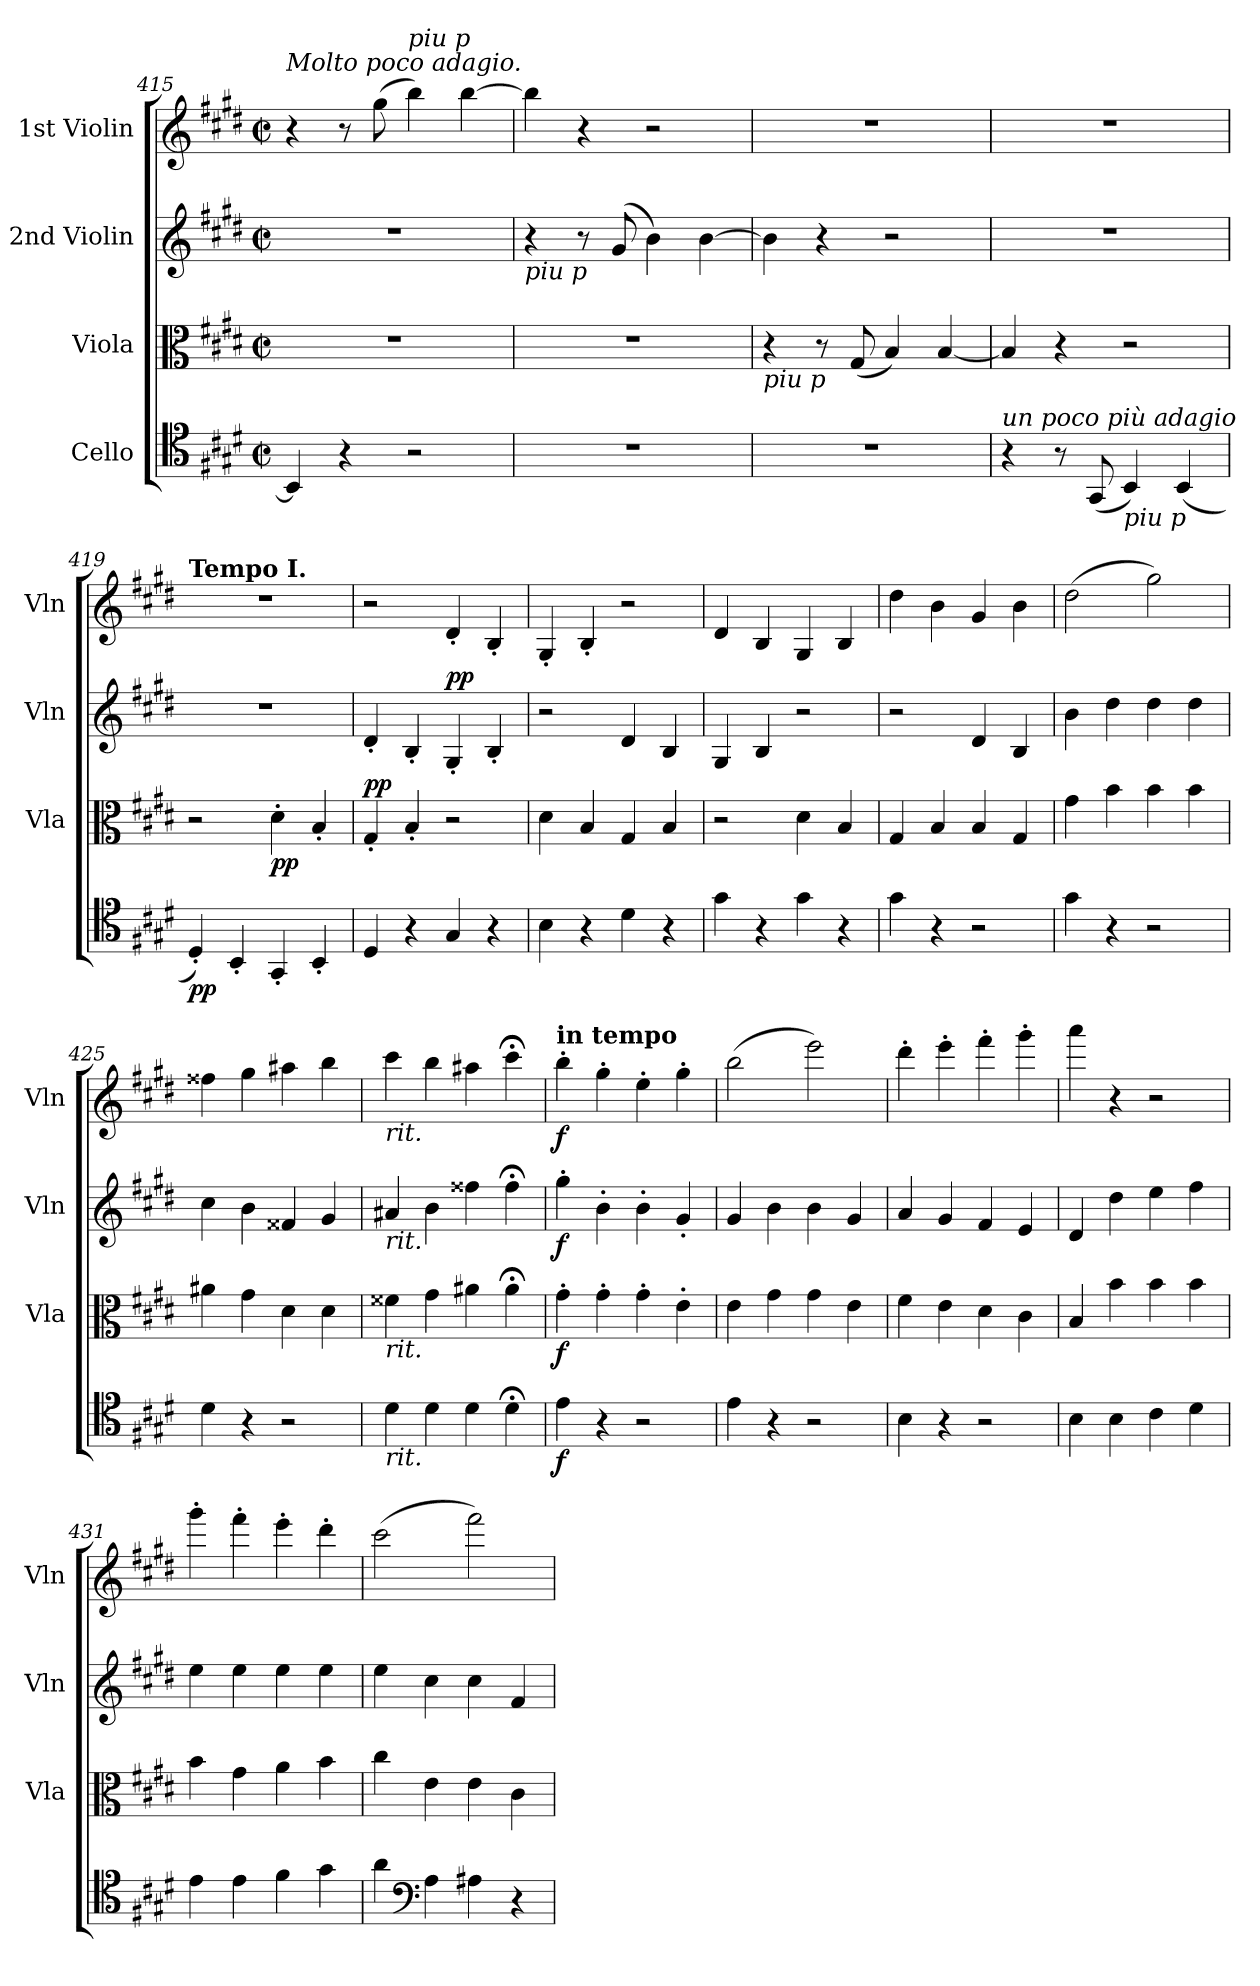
**kern	**dynam	**kern	**dynam	**kern	**dynam	**kern	**dynam
*part4	*part4	*part3	*part3	*part2	*part2	*part1	*part1
*staff4	*staff4	*staff3	*staff3	*staff2	*staff2	*staff1	*staff1
*I"Cello	*	*I"Viola	*	*I"2nd Violin	*	*I"1st Violin	*
*	*	*I'Vla	*	*I'Vln	*	*I'Vln	*
*clefC4	*	*clefC3	*	*clefG2	*	*clefG2	*
*k[f#c#g#d#]	*	*k[f#c#g#d#]	*	*k[f#c#g#d#]	*	*k[f#c#g#d#]	*
*E:	*	*E:	*	*E:	*	*E:	*
*M2/2	*	*M2/2	*	*M2/2	*	*M2/2	*
*met(c|)	*	*met(c|)	*	*met(c|)	*	*met(c|)	*
=415	=415	=415	=415	=415	=415	=415	=415
!	!	!	!	!	!	!LO:TX:a:i:t=Molto poco adagio.	!
4BB]	.	1r	.	1r	.	4r	.
4r	.	.	.	.	.	8r	.
.	.	.	.	.	.	(8gg#	.
!	!	!	!	!	!	!LO:TX:a:i:t=piu p	!
2r	.	.	.	.	.	4bb)	.
.	.	.	.	.	.	[4bb	.
=416	=416	=416	=416	=416	=416	=416	=416
!	!	!	!	!LO:TX:b:i:t=piu p	!	!	!
1r	.	1r	.	4r	.	4bb]	.
.	.	.	.	8r	.	4r	.
.	.	.	.	(8g#	.	.	.
.	.	.	.	4b)	.	2r	.
.	.	.	.	[4b	.	.	.
=417	=417	=417	=417	=417	=417	=417	=417
!	!	!LO:TX:b:i:t=piu p	!	!	!	!	!
1r	.	4r	.	4b]	.	1r	.
.	.	8r	.	4r	.	.	.
.	.	(8G#	.	.	.	.	.
.	.	4B)	.	2r	.	.	.
.	.	[4B	.	.	.	.	.
=418	=418	=418	=418	=418	=418	=418	=418
!LO:TX:a:i:t=un poco più adagio	!	!	!	!	!	!	!
4r	.	4B]	.	1r	.	1r	.
8r	.	4r	.	.	.	.	.
(8GG#	.	.	.	.	.	.	.
!LO:TX:b:i:t=piu p	!	!	!	!	!	!	!
4BB)	.	2r	.	.	.	.	.
(4BB	.	.	.	.	.	.	.
=419	=419	=419	=419	=419	=419	=419	=419
!	!	!	!	!	!	!LO:TX:a:B:t=Tempo I.	!
4D#')	pp	2r	.	1r	.	1r	.
4BB'	.	.	.	.	.	.	.
4GG#'	.	4d#'	pp	.	.	.	.
4BB'	.	4B'	.	.	.	.	.
=420	=420	=420	=420	=420	=420	=420	=420
!	!	!	!LO:DY:a	!	!	!	!
4D#	.	4G#'	pp	4d#'	.	2r	.
4r	.	4B'	.	4B'	.	.	.
!	!	!	!	!	!LO:DY:a	!	!
4G#	.	2r	.	4G#'	pp	4d#'	.
4r	.	.	.	4B'	.	4B'	.
=421	=421	=421	=421	=421	=421	=421	=421
4B	.	4d#	.	2r	.	4G#'	.
4r	.	4B	.	.	.	4B'	.
4d#	.	4G#	.	4d#	.	2r	.
4r	.	4B	.	4B	.	.	.
=422	=422	=422	=422	=422	=422	=422	=422
4g#	.	2r	.	4G#	.	4d#	.
4r	.	.	.	4B	.	4B	.
4g#	.	4d#	.	2r	.	4G#	.
4r	.	4B	.	.	.	4B	.
=423	=423	=423	=423	=423	=423	=423	=423
4g#	.	4G#	.	2r	.	4dd#	.
4r	.	4B	.	.	.	4b	.
2r	.	4B	.	4d#	.	4g#	.
.	.	4G#	.	4B	.	4b	.
=424	=424	=424	=424	=424	=424	=424	=424
4g#	.	4g#	.	4b	.	(2dd#	.
4r	.	4b	.	4dd#	.	.	.
2r	.	4b	.	4dd#	.	2gg#)	.
.	.	4b	.	4dd#	.	.	.
=425	=425	=425	=425	=425	=425	=425	=425
4d#	.	4a#X	.	4cc#	.	4ff##X	.
4r	.	4g#	.	4b	.	4gg#	.
2r	.	4d#	.	4f##X	.	4aa#X	.
.	.	4d#	.	4g#	.	4bb	.
=426	=426	=426	=426	=426	=426	=426	=426
!	!	!	!	!	!	!LO:TX:b:i:t=rit.	!
!	!	!	!	!LO:TX:b:i:t=rit.	!	!	!
!	!	!LO:TX:b:i:t=rit.	!	!	!	!	!
!LO:TX:b:i:t=rit.	!	!	!	!	!	!	!
4d#	.	4f##X	.	4a#X	.	4ccc#	.
4d#	.	4g#	.	4b	.	4bb	.
4d#	.	4a#X	.	4ff##X	.	4aa#X	.
4d#;<	.	4a#;<	.	4ff##;<	.	4ccc#;<	.
=427	=427	=427	=427	=427	=427	=427	=427
!	!	!	!	!	!	!LO:TX:a:B:t=in tempo	!
4e	f	4g#'	f	4gg#'	f	4bb'	f
4r	.	4g#'	.	4b'	.	4gg#'	.
2r	.	4g#'	.	4b'	.	4ee'	.
.	.	4e'	.	4g#'	.	4gg#'	.
=428	=428	=428	=428	=428	=428	=428	=428
4e	.	4e	.	4g#	.	(2bb	.
4r	.	4g#	.	4b	.	.	.
2r	.	4g#	.	4b	.	2eee)	.
.	.	4e	.	4g#	.	.	.
=429	=429	=429	=429	=429	=429	=429	=429
4B	.	4f#	.	4a	.	4ddd#'	.
4r	.	4e	.	4g#	.	4eee'	.
2r	.	4d#	.	4f#	.	4fff#'	.
.	.	4c#	.	4e	.	4ggg#'	.
=430	=430	=430	=430	=430	=430	=430	=430
4B	.	4B	.	4d#	.	4aaa	.
4B	.	4b	.	4dd#	.	4r	.
4c#	.	4b	.	4ee	.	2r	.
4d#	.	4b	.	4ff#	.	.	.
=431	=431	=431	=431	=431	=431	=431	=431
4e	.	4b	.	4ee	.	4ggg#'	.
4e	.	4g#	.	4ee	.	4fff#'	.
4f#	.	4a	.	4ee	.	4eee'	.
4g#	.	4b	.	4ee	.	4ddd#'	.
=432	=432	=432	=432	=432	=432	=432	=432
4a	.	4cc#	.	4ee	.	(2ccc#	.
*clefF4	*	*	*	*	*	*	*
4A	.	4e	.	4cc#	.	.	.
4A#X	.	4e	.	4cc#	.	2fff#)	.
4r	.	4c#	.	4f#	.	.	.
=	=	=	=	=	=	=	=
*-	*-	*-	*-	*-	*-	*-	*-
